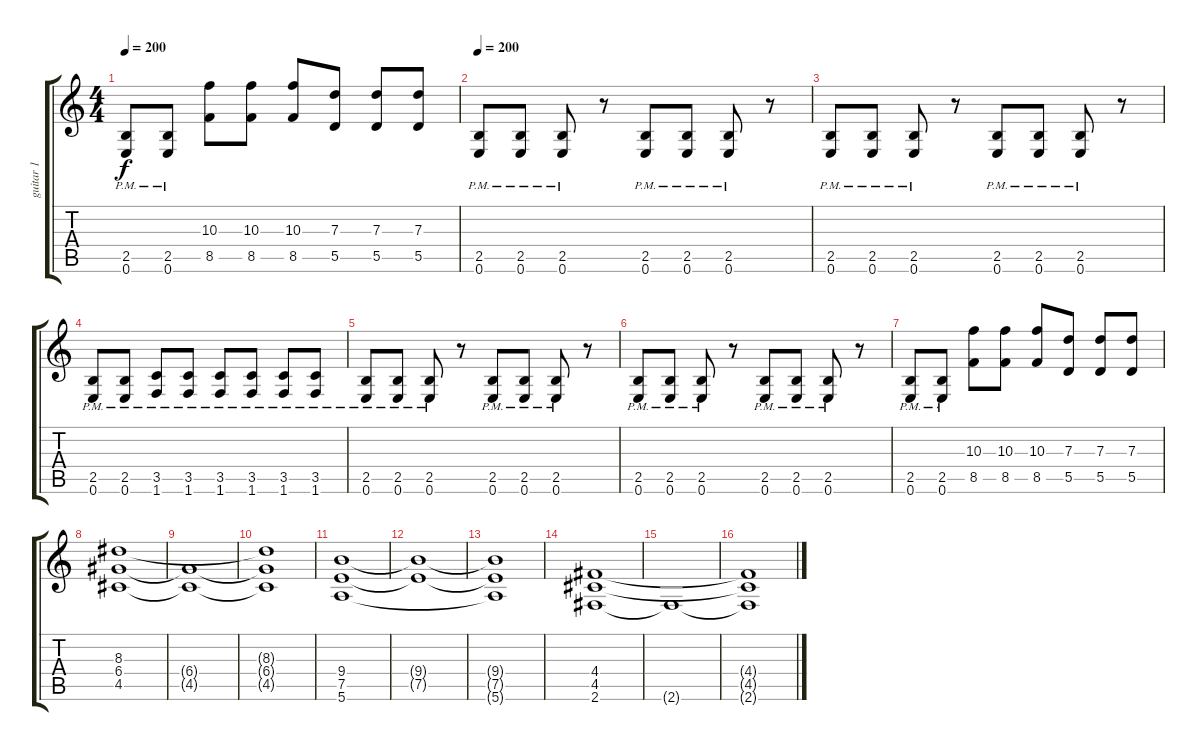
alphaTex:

\track ("guitar 1" "guitar 1") {instrument distortionguitar}
\staff {score tabs}
\tuning (E4 B3 G3 D3 A2 E2) {hide}
\ts (4 4)
\tempo 200
\clef g2
\ks c
(2.5{pm} 0.6{pm}).8{dy f} (2.5{pm} 0.6{pm}).8 (10.3 8.5).8 (10.3 8.5).8 (10.3 8.5).8 (7.3 5.5).8 (7.3 5.5).8 (7.3 5.5).8 |
\tempo 200
(2.5{pm} 0.6{pm}).8 (2.5{pm} 0.6{pm}).8 (2.5{pm} 0.6{pm}).8 r.8 (2.5{pm} 0.6{pm}).8 (2.5{pm} 0.6{pm}).8 (2.5{pm} 0.6{pm}).8 r.8 |
(2.5{pm} 0.6{pm}).8 (2.5{pm} 0.6{pm}).8 (2.5{pm} 0.6{pm}).8 r.8 (2.5{pm} 0.6{pm}).8 (2.5{pm} 0.6{pm}).8 (2.5{pm} 0.6{pm}).8 r.8 |
(2.5{pm} 0.6{pm}).8 (2.5{pm} 0.6{pm}).8 (3.5{pm} 1.6{pm}).8 (3.5{pm} 1.6{pm}).8 (3.5{pm} 1.6{pm}).8 (3.5{pm} 1.6{pm}).8 (3.5{pm} 1.6{pm}).8 (3.5{pm} 1.6{pm}).8 |
(2.5{pm} 0.6{pm}).8 (2.5{pm} 0.6{pm}).8 (2.5{pm} 0.6{pm}).8 r.8 (2.5{pm} 0.6{pm}).8 (2.5{pm} 0.6{pm}).8 (2.5{pm} 0.6{pm}).8 r.8 |
(2.5{pm} 0.6{pm}).8 (2.5{pm} 0.6{pm}).8 (2.5{pm} 0.6{pm}).8 r.8 (2.5{pm} 0.6{pm}).8 (2.5{pm} 0.6{pm}).8 (2.5{pm} 0.6{pm}).8 r.8 |
(2.5{pm} 0.6{pm}).8 (2.5{pm} 0.6{pm}).8 (10.3 8.5).8 (10.3 8.5).8 (10.3 8.5).8 (7.3 5.5).8 (7.3 5.5).8 (7.3 5.5).8 |
(8.3 6.4 4.5).1 |
(6.4{t} 4.5{t}).1 |
(8.3{t} 6.4{t} 4.5{t}).1 |
(9.4 7.5 5.6).1 |
(9.4{t} 7.5{t}).1 |
(9.4{t} 7.5{t} 5.6{t}).1 |
(4.4 4.5 2.6).1 |
2.6{t}.1 |
(4.4{t} 4.5{t} 2.6{t}).1
